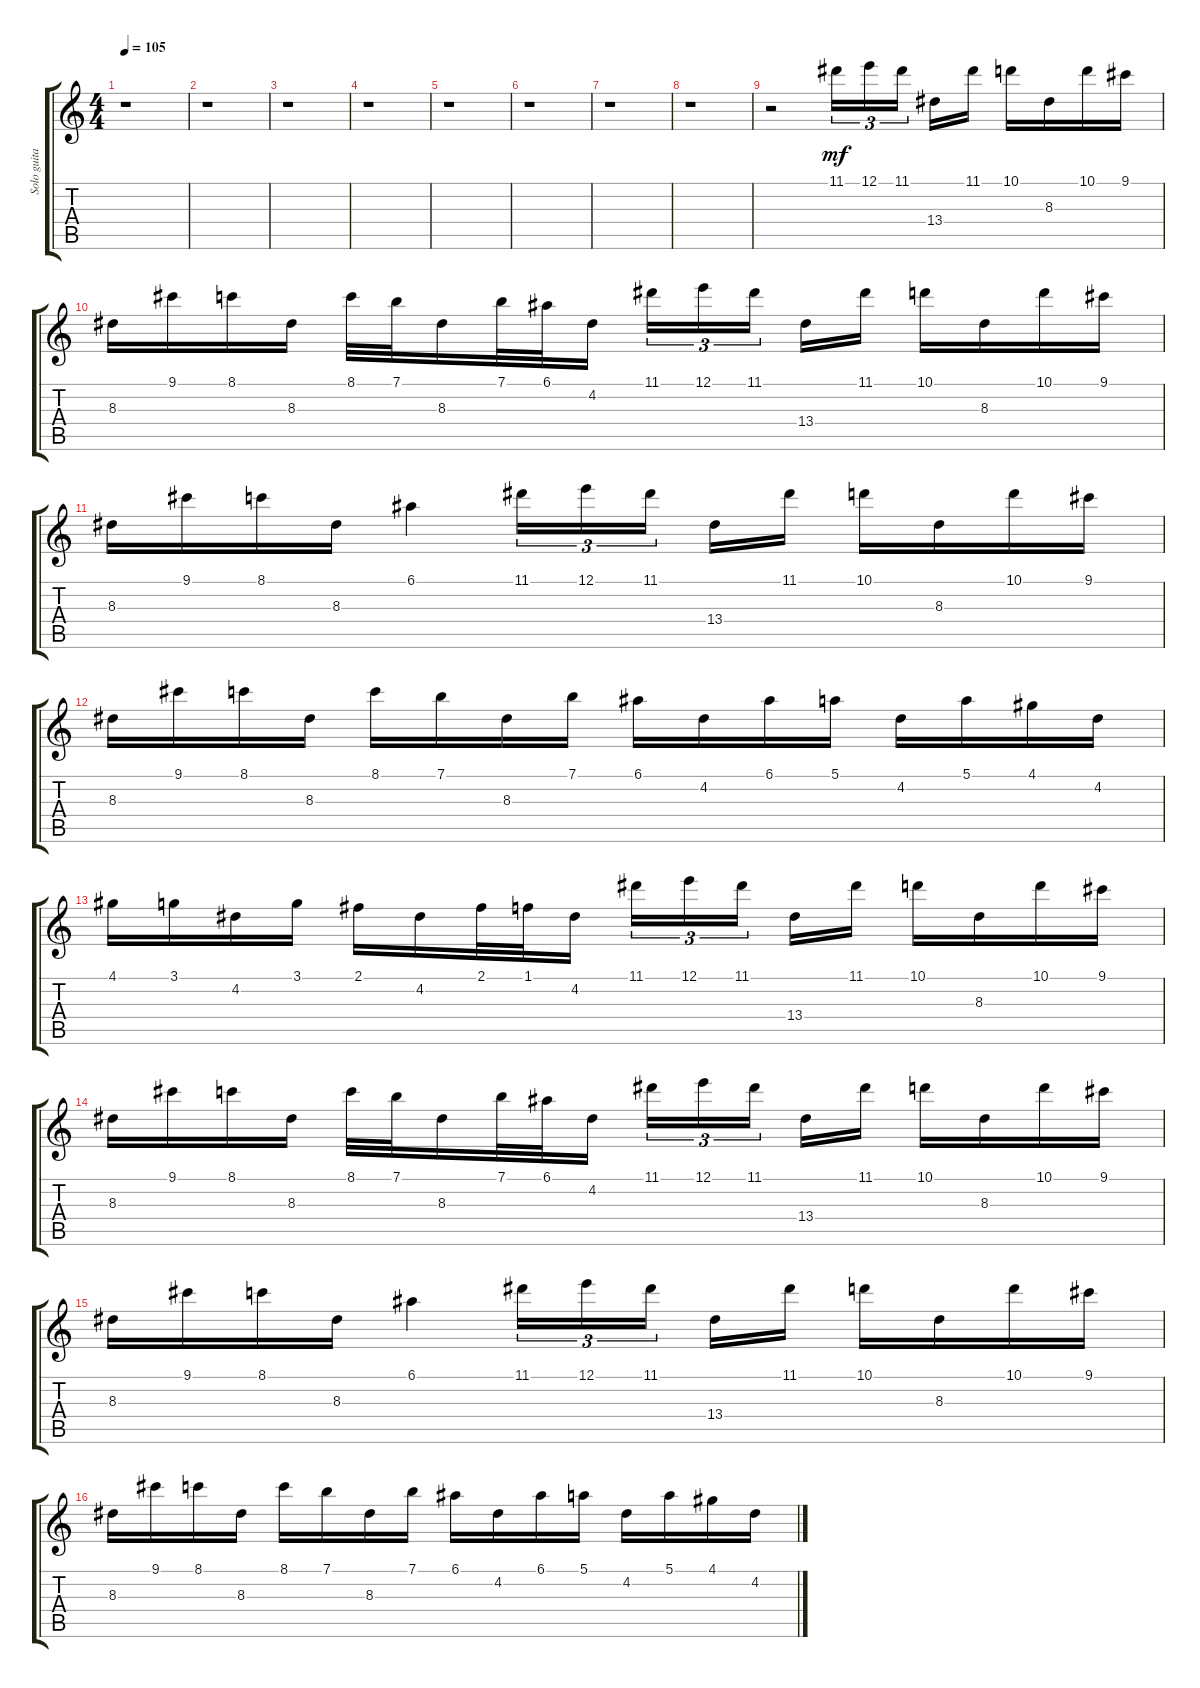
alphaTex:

\track ("Solo guitar" "Solo guita") {instrument distortionguitar}
\staff {score tabs}
\tuning (E4 B3 G3 D3 A2 E2) {hide}
\ts (4 4)
\tempo 105
\clef g2
\ks c
r.1{dy mf} |
r.1 |
r.1 |
r.1 |
r.1 |
r.1 |
r.1 |
r.1 |
r.2 11.1.16{tu (3 2)} 12.1.16{tu (3 2)} 11.1.16{tu (3 2) beam splitsecondary} 13.4.16 11.1.16 10.1.16 8.3.16 10.1.16 9.1.16 |
8.3.16 9.1.16 8.1.16 8.3.16 8.1.32 7.1.32 8.3.16 7.1.32 6.1.32 4.2.16 11.1.16{tu (3 2)} 12.1.16{tu (3 2)} 11.1.16{tu (3 2) beam splitsecondary} 13.4.16 11.1.16 10.1.16 8.3.16 10.1.16 9.1.16 |
8.3.16 9.1.16 8.1.16 8.3.16 6.1.4 11.1.16{tu (3 2)} 12.1.16{tu (3 2)} 11.1.16{tu (3 2) beam splitsecondary} 13.4.16 11.1.16 10.1.16 8.3.16 10.1.16 9.1.16 |
8.3.16 9.1.16 8.1.16 8.3.16 8.1.16 7.1.16 8.3.16 7.1.16 6.1.16 4.2.16 6.1.16 5.1.16 4.2.16 5.1.16 4.1.16 4.2.16 |
4.1.16 3.1.16 4.2.16 3.1.16 2.1.16 4.2.16 2.1.32 1.1.32 4.2.16 11.1.16{tu (3 2)} 12.1.16{tu (3 2)} 11.1.16{tu (3 2) beam splitsecondary} 13.4.16 11.1.16 10.1.16 8.3.16 10.1.16 9.1.16 |
8.3.16 9.1.16 8.1.16 8.3.16 8.1.32 7.1.32 8.3.16 7.1.32 6.1.32 4.2.16 11.1.16{tu (3 2)} 12.1.16{tu (3 2)} 11.1.16{tu (3 2) beam splitsecondary} 13.4.16 11.1.16 10.1.16 8.3.16 10.1.16 9.1.16 |
8.3.16 9.1.16 8.1.16 8.3.16 6.1.4 11.1.16{tu (3 2)} 12.1.16{tu (3 2)} 11.1.16{tu (3 2) beam splitsecondary} 13.4.16 11.1.16 10.1.16 8.3.16 10.1.16 9.1.16 |
8.3.16 9.1.16 8.1.16 8.3.16 8.1.16 7.1.16 8.3.16 7.1.16 6.1.16 4.2.16 6.1.16 5.1.16 4.2.16 5.1.16 4.1.16 4.2.16
